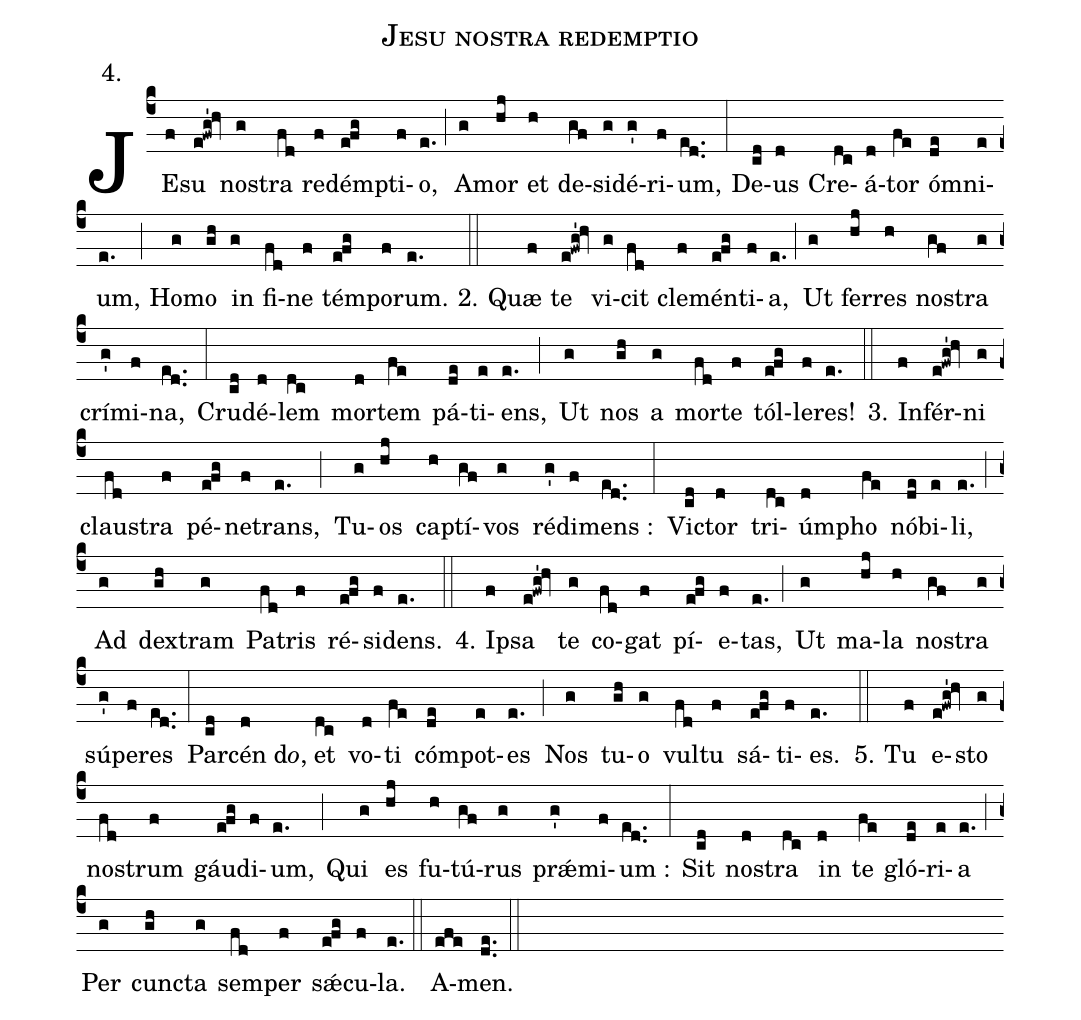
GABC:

name:Jesu nostra redemptio;
office-part:Hymnus;
mode:4;
annotation: 4.;
%%
(c4) JE(f)su(e!fwg'!hv) no(g)stra(fd) red(f)ém(e!fg)pti(f)o,(e.) (;)
A(g)mor(hj) et(h) de(gf)si(g)dé(g')ri(f)um,(ed..) (:)
De(cd)us(d) Cre(dc)á(d)tor(fe) ó(de)mni(e)um,(e.) (;)
Ho(g)mo(gh) in(g) fi(fd)ne(f) tém(e!fg)po(f)rum.(e.) (::)
2. Quæ(f) te(e!fwg'!hv) vi(g)cit(fd) cle(f)mén(e!fg)ti(f)a,(e.) (;)
Ut(g) fer(hj)res(h) no(gf)stra(g) crí(g')mi(f)na,(ed..) (:)
Cru(cd)dé(d)lem(dc) mor(d)tem(fe) pá(de)ti(e)ens,(e.) (;)
Ut(g) nos(gh) a(g) mor(fd)te(f) tól(e!fg)le(f)res!(e.) (::)

3. In(f)fér(e!fwg'!hv)ni(g) clau(fd)stra(f) pé(e!fg)ne(f)trans,(e.) (;)
Tu(g)os(hj) ca(h)ptí(gf)vos(g) réd(g')i(f)mens :(ed..) (:)
Vi(cd)ctor(d) tri(dc)úm(d)pho(fe) nó(de)bi(e)li,(e.) (;)
Ad(g) dex(gh)tram(g) Pa(fd)tris(f) ré(e!fg)si(f)dens.(e.) (::)

4. I(f)psa(e!fwg'!hv) te(g) co(fd)gat(f) pí(e!fg)e(f)tas,(e.) (;)
Ut(g) ma(hj)la(h) no(gf)stra(g) sú(g')per(f)es(ed..) (:)
Par(cd)cén(d)d<i>o</i>,() et(dc) vo(d)ti(fe) cóm(de)pot(e)es(e.) (;)
Nos(g) tu(gh)o(g) vul(fd)tu(f) sá(e!fg)ti(f)es.(e.) (::)

5. Tu(f) e(e!fwg'!hv)sto(g) no(fd)strum(f) gáu(e!fg)di(f)um,(e.) (;)
Qui(g) es(hj) fu(h)tú(gf)rus(g) pr<sp>'ae</sp>(g')mi(f)um :(ed..) (:)
Sit(cd) no(d)stra(dc) in(d) te(fe) gló(de)ri(e)a(e.) (;)
Per(g) cun(gh)cta(g) sem(fd)per(f) s<sp>'ae</sp>(e!fg)cu(f)la.(e.) (::)

A(efe)men.(de..) (::)
